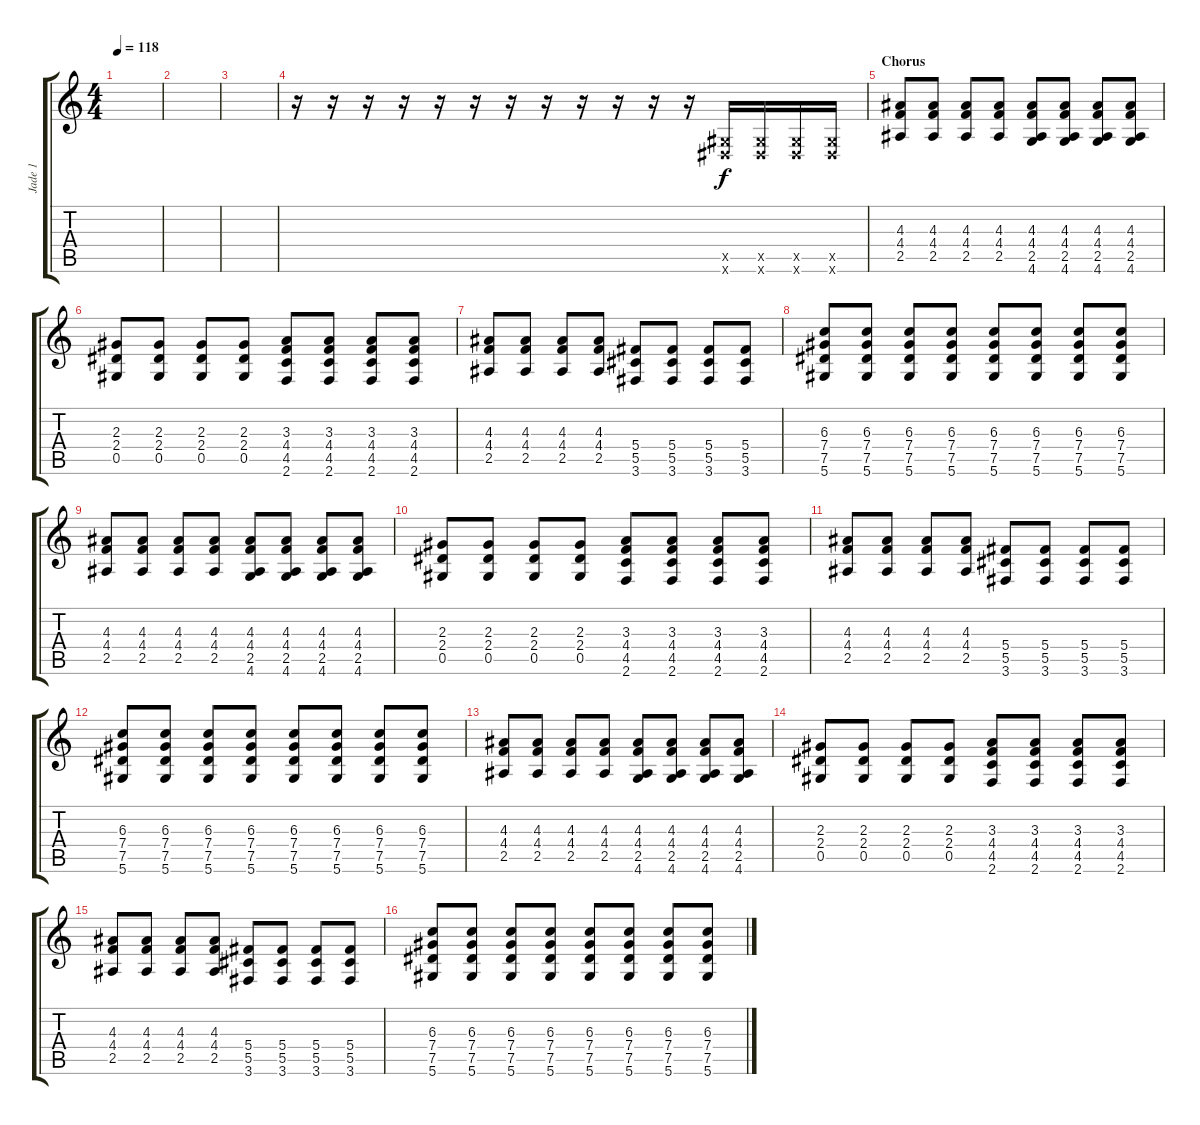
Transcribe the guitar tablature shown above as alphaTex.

\track ("Jade 1" "Jade 1") {instrument overdrivenguitar}
\staff {score tabs}
\tuning (Eb4 Bb3 Gb3 Db3 Ab2 Eb2) {hide}
\ts (4 4)
\tempo 118
\clef g2
\ks c
|
|
|
r.16 r.16 r.16 r.16 r.16 r.16 r.16 r.16 r.16 r.16 r.16 r.16 (0.5{x} 0.6{x}).16 (0.5{x} 0.6{x}).16 (0.5{x} 0.6{x}).16 (0.5{x} 0.6{x}).16 |
\section ("" "Chorus")
(4.3 4.4 2.5).8 (4.3 4.4 2.5).8 (4.3 4.4 2.5).8 (4.3 4.4 2.5).8 (4.3 4.4 2.5 4.6).8 (4.3 4.4 2.5 4.6).8 (4.3 4.4 2.5 4.6).8 (4.3 4.4 2.5 4.6).8 |
(2.3 2.4 0.5).8 (2.3 2.4 0.5).8 (2.3 2.4 0.5).8 (2.3 2.4 0.5).8 (3.3 4.4 4.5 2.6).8 (3.3 4.4 4.5 2.6).8 (3.3 4.4 4.5 2.6).8 (3.3 4.4 4.5 2.6).8 |
(4.3 4.4 2.5).8 (4.3 4.4 2.5).8 (4.3 4.4 2.5).8 (4.3 4.4 2.5).8 (5.4 5.5 3.6).8 (5.4 5.5 3.6).8 (5.4 5.5 3.6).8 (5.4 5.5 3.6).8 |
(6.3 7.4 7.5 5.6).8 (6.3 7.4 7.5 5.6).8 (6.3 7.4 7.5 5.6).8 (6.3 7.4 7.5 5.6).8 (6.3 7.4 7.5 5.6).8 (6.3 7.4 7.5 5.6).8 (6.3 7.4 7.5 5.6).8 (6.3 7.4 7.5 5.6).8 |
(4.3 4.4 2.5).8 (4.3 4.4 2.5).8 (4.3 4.4 2.5).8 (4.3 4.4 2.5).8 (4.3 4.4 2.5 4.6).8 (4.3 4.4 2.5 4.6).8 (4.3 4.4 2.5 4.6).8 (4.3 4.4 2.5 4.6).8 |
(2.3 2.4 0.5).8 (2.3 2.4 0.5).8 (2.3 2.4 0.5).8 (2.3 2.4 0.5).8 (3.3 4.4 4.5 2.6).8 (3.3 4.4 4.5 2.6).8 (3.3 4.4 4.5 2.6).8 (3.3 4.4 4.5 2.6).8 |
(4.3 4.4 2.5).8 (4.3 4.4 2.5).8 (4.3 4.4 2.5).8 (4.3 4.4 2.5).8 (5.4 5.5 3.6).8 (5.4 5.5 3.6).8 (5.4 5.5 3.6).8 (5.4 5.5 3.6).8 |
(6.3 7.4 7.5 5.6).8 (6.3 7.4 7.5 5.6).8 (6.3 7.4 7.5 5.6).8 (6.3 7.4 7.5 5.6).8 (6.3 7.4 7.5 5.6).8 (6.3 7.4 7.5 5.6).8 (6.3 7.4 7.5 5.6).8 (6.3 7.4 7.5 5.6).8 |
(4.3 4.4 2.5).8 (4.3 4.4 2.5).8 (4.3 4.4 2.5).8 (4.3 4.4 2.5).8 (4.3 4.4 2.5 4.6).8 (4.3 4.4 2.5 4.6).8 (4.3 4.4 2.5 4.6).8 (4.3 4.4 2.5 4.6).8 |
(2.3 2.4 0.5).8 (2.3 2.4 0.5).8 (2.3 2.4 0.5).8 (2.3 2.4 0.5).8 (3.3 4.4 4.5 2.6).8 (3.3 4.4 4.5 2.6).8 (3.3 4.4 4.5 2.6).8 (3.3 4.4 4.5 2.6).8 |
(4.3 4.4 2.5).8 (4.3 4.4 2.5).8 (4.3 4.4 2.5).8 (4.3 4.4 2.5).8 (5.4 5.5 3.6).8 (5.4 5.5 3.6).8 (5.4 5.5 3.6).8 (5.4 5.5 3.6).8 |
(6.3 7.4 7.5 5.6).8 (6.3 7.4 7.5 5.6).8 (6.3 7.4 7.5 5.6).8 (6.3 7.4 7.5 5.6).8 (6.3 7.4 7.5 5.6).8 (6.3 7.4 7.5 5.6).8 (6.3 7.4 7.5 5.6).8 (6.3 7.4 7.5 5.6).8
